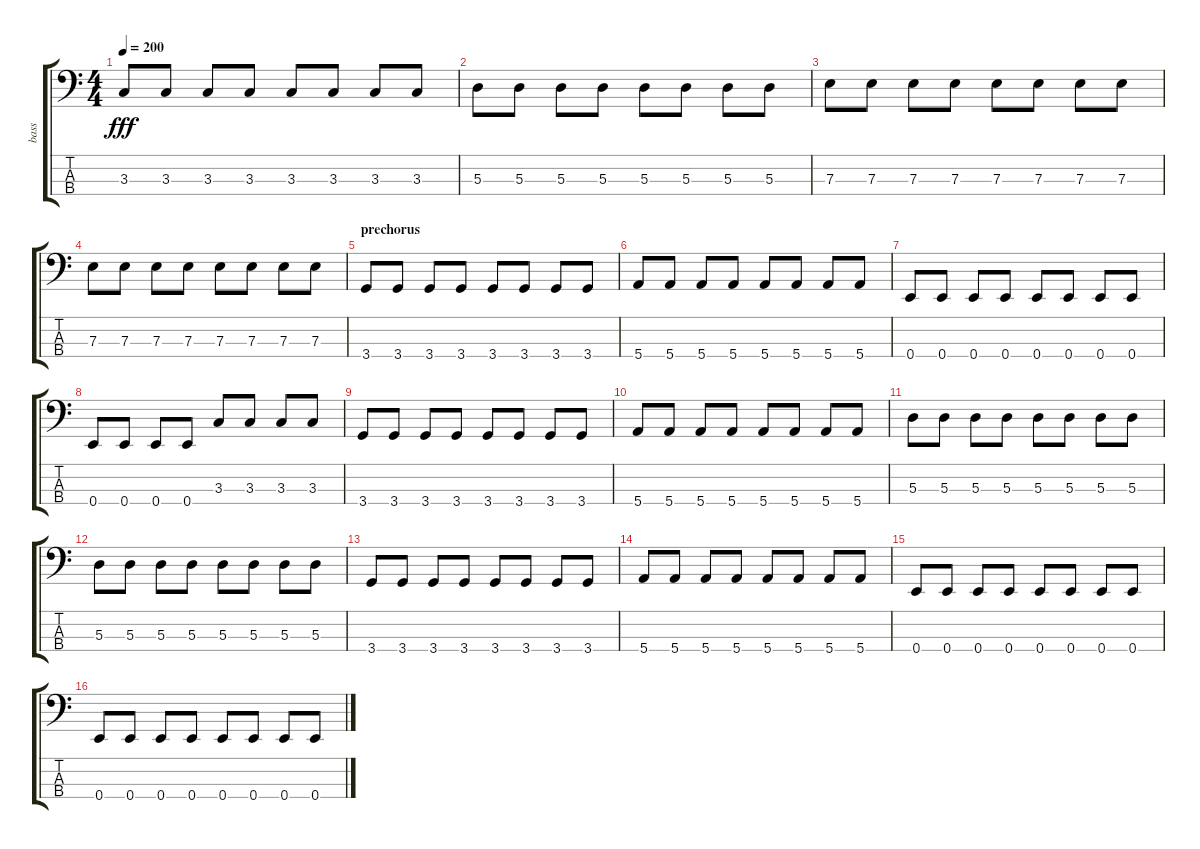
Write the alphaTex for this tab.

\track ("bass" "bass") {instrument electricbassfinger}
\staff {score tabs}
\tuning (G2 D2 A1 E1) {hide}
\ts (4 4)
\tempo 200
\clef f4
\ks c
3.3.8{dy fff} 3.3.8 3.3.8 3.3.8 3.3.8 3.3.8 3.3.8 3.3.8 |
5.3.8 5.3.8 5.3.8 5.3.8 5.3.8 5.3.8 5.3.8 5.3.8 |
7.3.8 7.3.8 7.3.8 7.3.8 7.3.8 7.3.8 7.3.8 7.3.8 |
7.3.8 7.3.8 7.3.8 7.3.8 7.3.8 7.3.8 7.3.8 7.3.8 |
\section ("" "prechorus")
3.4.8 3.4.8 3.4.8 3.4.8 3.4.8 3.4.8 3.4.8 3.4.8 |
5.4.8 5.4.8 5.4.8 5.4.8 5.4.8 5.4.8 5.4.8 5.4.8 |
0.4.8 0.4.8 0.4.8 0.4.8 0.4.8 0.4.8 0.4.8 0.4.8 |
0.4.8 0.4.8 0.4.8 0.4.8 3.3.8 3.3.8 3.3.8 3.3.8 |
3.4.8 3.4.8 3.4.8 3.4.8 3.4.8 3.4.8 3.4.8 3.4.8 |
5.4.8 5.4.8 5.4.8 5.4.8 5.4.8 5.4.8 5.4.8 5.4.8 |
5.3.8 5.3.8 5.3.8 5.3.8 5.3.8 5.3.8 5.3.8 5.3.8 |
5.3.8 5.3.8 5.3.8 5.3.8 5.3.8 5.3.8 5.3.8 5.3.8 |
3.4.8 3.4.8 3.4.8 3.4.8 3.4.8 3.4.8 3.4.8 3.4.8 |
5.4.8 5.4.8 5.4.8 5.4.8 5.4.8 5.4.8 5.4.8 5.4.8 |
0.4.8 0.4.8 0.4.8 0.4.8 0.4.8 0.4.8 0.4.8 0.4.8 |
0.4.8 0.4.8 0.4.8 0.4.8 0.4.8 0.4.8 0.4.8 0.4.8
